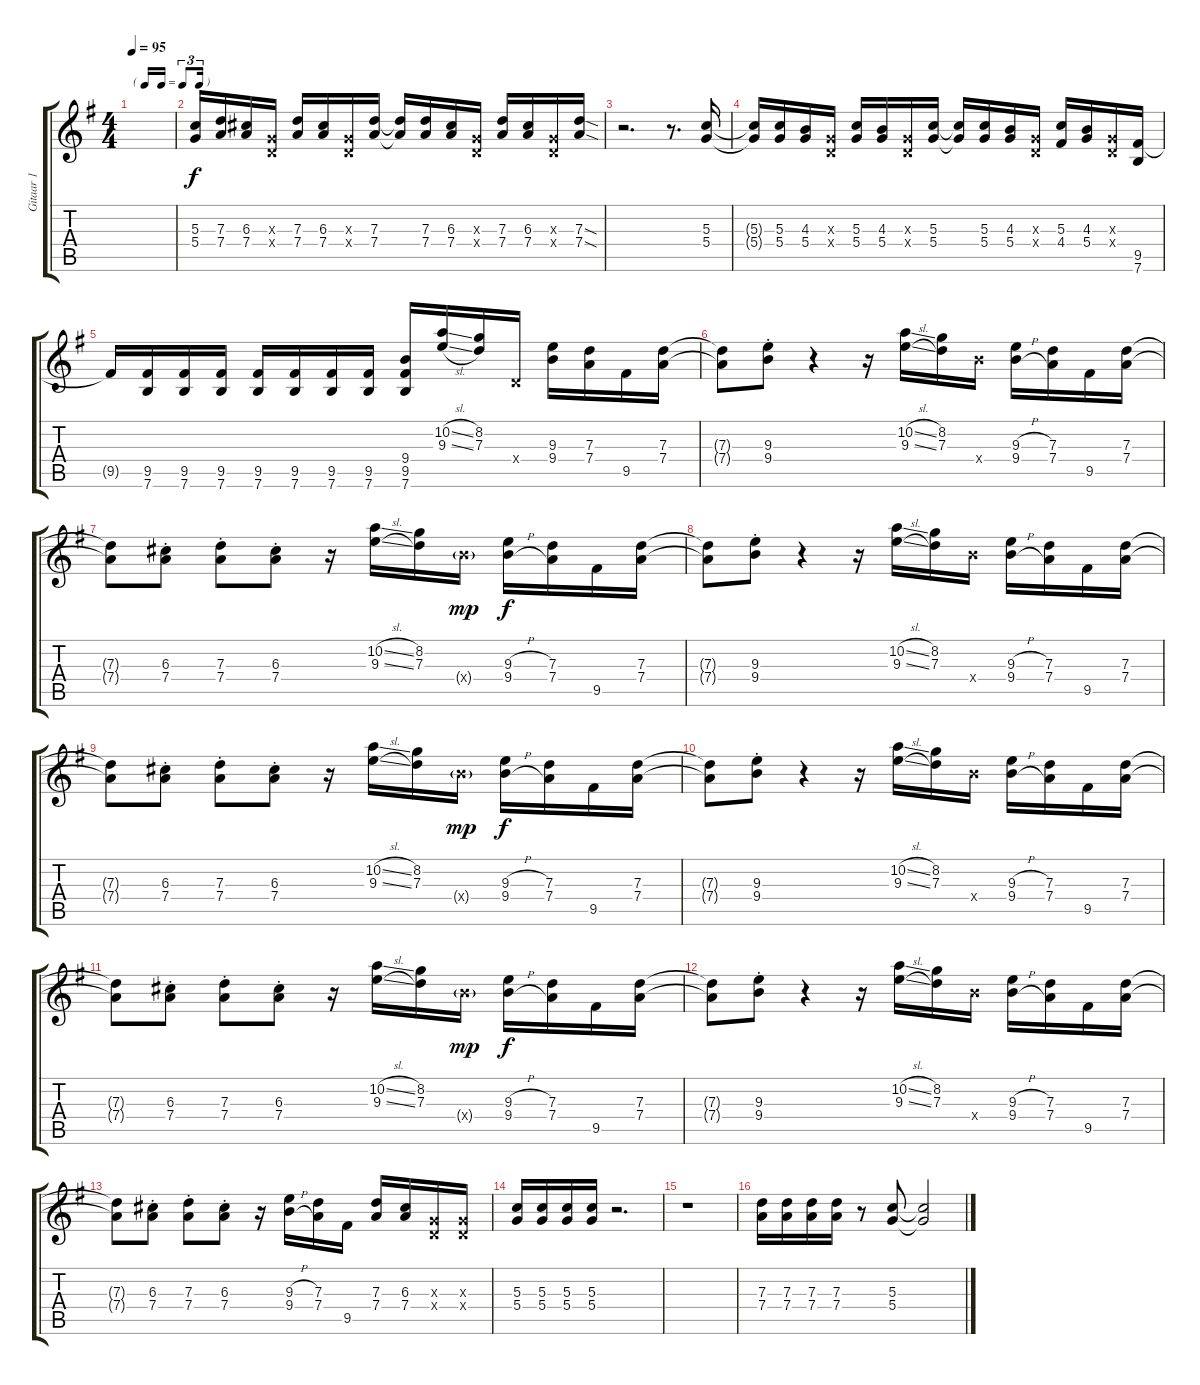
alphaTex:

\track ("Gitaar 1" "Gitaar 1") {instrument overdrivenguitar}
\staff {score tabs}
\tuning (E4 B3 G3 D3 A2 E2) {hide}
\ts (4 4)
\tf triplet16th
\tempo 95
\clef g2
\ks eminor
|
(5.3{t} 5.4{t}).16 (7.3 7.4).16 (6.3 7.4).16 (0.3{x} 0.4{x}).16 (7.3 7.4).16 (6.3 7.4).16 (0.3{x} 0.4{x}).16 (7.3 7.4).16 (7.3{t} 7.4{t}).16 (7.3 7.4).16 (6.3 7.4).16 (0.3{x} 0.4{x}).16 (7.3 7.4).16 (6.3 7.4).16 (0.3{x} 0.4{x}).16 (7.3{sod} 7.4{sod}).16 |
r.2{d} r.8{d} (5.3 5.4).16 |
(5.3{t} 5.4{t}).16 (5.3 5.4).16 (4.3 5.4).16 (0.3{x} 0.4{x}).16 (5.3 5.4).16 (4.3 5.4).16 (0.3{x} 0.4{x}).16 (5.3 5.4).16 (5.3{t} 5.4{t}).16 (5.3 5.4).16 (4.3 5.4).16 (0.3{x} 0.4{x}).16 (5.3 4.4).16 (4.3 5.4).16 (0.3{x} 0.4{x}).16 (9.5 7.6).16 |
9.5{t}.16 (9.5 7.6).16 (9.5 7.6).16 (9.5 7.6).16 (9.5 7.6).16 (9.5 7.6).16 (9.5 7.6).16 (9.5 7.6).16 (9.4 9.5 7.6).16 (10.2{sl} 9.3{sl}).16 (8.2 7.3).16 0.4{x}.16 (9.3 9.4).16 (7.3 7.4).16 9.5.16 (7.3 7.4).16 |
(7.3{t} 7.4{t}).8 (9.3{st} 9.4{st}).8 r.4 r.16 (10.2{sl} 9.3{sl}).16 (8.2 7.3).16 9.4{x}.16 (9.3{h} 9.4{h}).16 (7.3 7.4).16 9.5.16 (7.3 7.4).16 |
(7.3{t} 7.4{t}).8 (6.3{st} 7.4{st}).8 (7.3{st} 7.4{st}).8 (6.3{st} 7.4{st}).8 r.16 (10.2{sl} 9.3{sl}).16 (8.2 7.3).16 9.4{g x}.16{dy mp} (9.3{h} 9.4{h}).16{dy f} (7.3 7.4).16 9.5.16 (7.3 7.4).16 |
(7.3{t} 7.4{t}).8 (9.3{st} 9.4{st}).8 r.4 r.16 (10.2{sl} 9.3{sl}).16 (8.2 7.3).16 9.4{x}.16 (9.3{h} 9.4{h}).16 (7.3 7.4).16 9.5.16 (7.3 7.4).16 |
(7.3{t} 7.4{t}).8 (6.3{st} 7.4{st}).8 (7.3{st} 7.4{st}).8 (6.3{st} 7.4{st}).8 r.16 (10.2{sl} 9.3{sl}).16 (8.2 7.3).16 9.4{g x}.16{dy mp} (9.3{h} 9.4{h}).16{dy f} (7.3 7.4).16 9.5.16 (7.3 7.4).16 |
(7.3{t} 7.4{t}).8 (9.3{st} 9.4{st}).8 r.4 r.16 (10.2{sl} 9.3{sl}).16 (8.2 7.3).16 9.4{x}.16 (9.3{h} 9.4{h}).16 (7.3 7.4).16 9.5.16 (7.3 7.4).16 |
(7.3{t} 7.4{t}).8 (6.3{st} 7.4{st}).8 (7.3{st} 7.4{st}).8 (6.3{st} 7.4{st}).8 r.16 (10.2{sl} 9.3{sl}).16 (8.2 7.3).16 9.4{g x}.16{dy mp} (9.3{h} 9.4{h}).16{dy f} (7.3 7.4).16 9.5.16 (7.3 7.4).16 |
(7.3{t} 7.4{t}).8 (9.3{st} 9.4{st}).8 r.4 r.16 (10.2{sl} 9.3{sl}).16 (8.2 7.3).16 9.4{x}.16 (9.3{h} 9.4{h}).16 (7.3 7.4).16 9.5.16 (7.3 7.4).16 |
(7.3{t} 7.4{t}).8 (6.3{st} 7.4{st}).8 (7.3{st} 7.4{st}).8 (6.3{st} 7.4{st}).8 r.16 (9.3{h} 9.4{h}).16 (7.3 7.4).16 9.5.16 (7.3 7.4).16 (6.3 7.4).16 (0.3{x} 0.4{x}).16 (0.3{x} 0.4{x}).16 |
(5.3 5.4).16 (5.3 5.4).16 (5.3 5.4).16 (5.3 5.4).16 r.2{d} |
r.1 |
(7.3 7.4).16 (7.3 7.4).16 (7.3 7.4).16 (7.3 7.4).16 r.8 (5.3 5.4).8 (5.3{t} 5.4{t}).2
